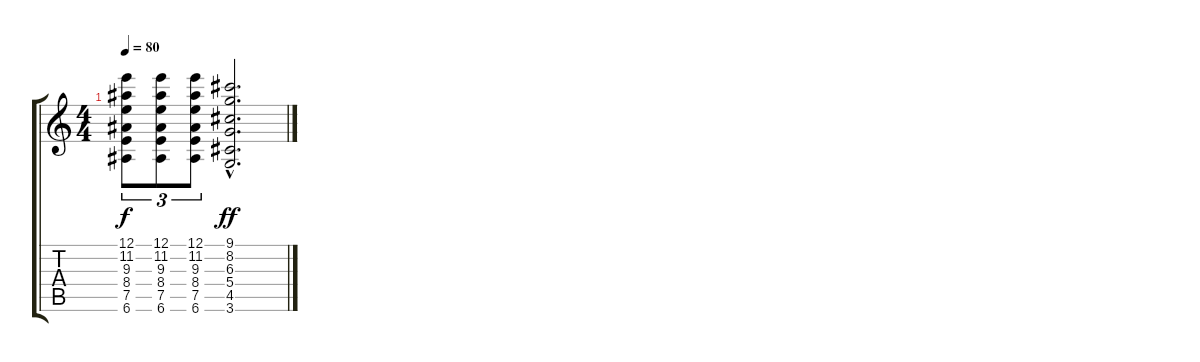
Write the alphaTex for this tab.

\track "" {instrument acousticguitarsteel}
\staff {score tabs}
\tuning (E4 B3 G3 D3 A2 E2) {hide}
\ts (4 4)
\tempo 80
\clef g2
\ks c
(12.1 11.2 9.3 8.4 7.5 6.6).8{tu (3 2) dy f} (12.1 11.2 9.3 8.4 7.5 6.6).8{tu (3 2)} (12.1 11.2 9.3 8.4 7.5 6.6).8{tu (3 2)} (9.1{hac} 8.2{hac} 6.3{hac} 5.4{hac} 4.5{hac} 3.6{hac}).2{d dy ff}
